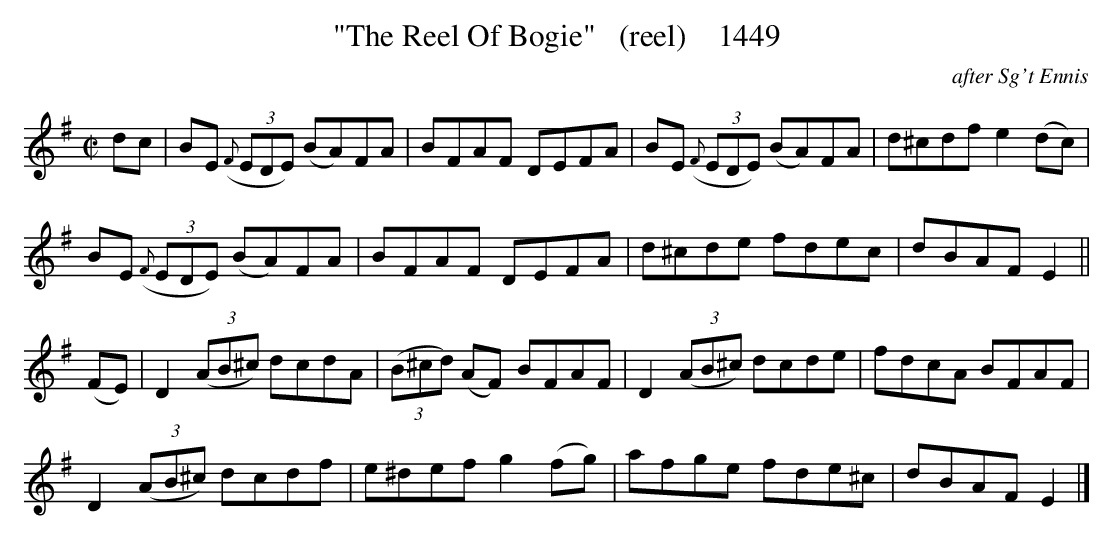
X:1
T:"The Reel Of Bogie"   (reel)    1449
C:after Sg't Ennis
BRENNAN July 2003 (HTTP://WWW.SOSYOURMOM.COM)
M:C|
L:1/8
K:G
dc|BE ((3{F}EDE) (BA)FA|BFAF DEFA|BE ((3{F}EDE) (BA)FA|d^cdf e2(dc)|
BE ((3{F}EDE) (BA)FA|BFAF DEFA|d^cde fdec|dBAF E2||
(FE)|D2 (3(AB^c) dcdA| (3(B^cd) (AF) BFAF|D2 (3(AB^c) dcde|fdcA BFAF|
D2 (3(AB^c) dcdf|e^def g2(fg)|afge fde^c|dBAF E2|]
